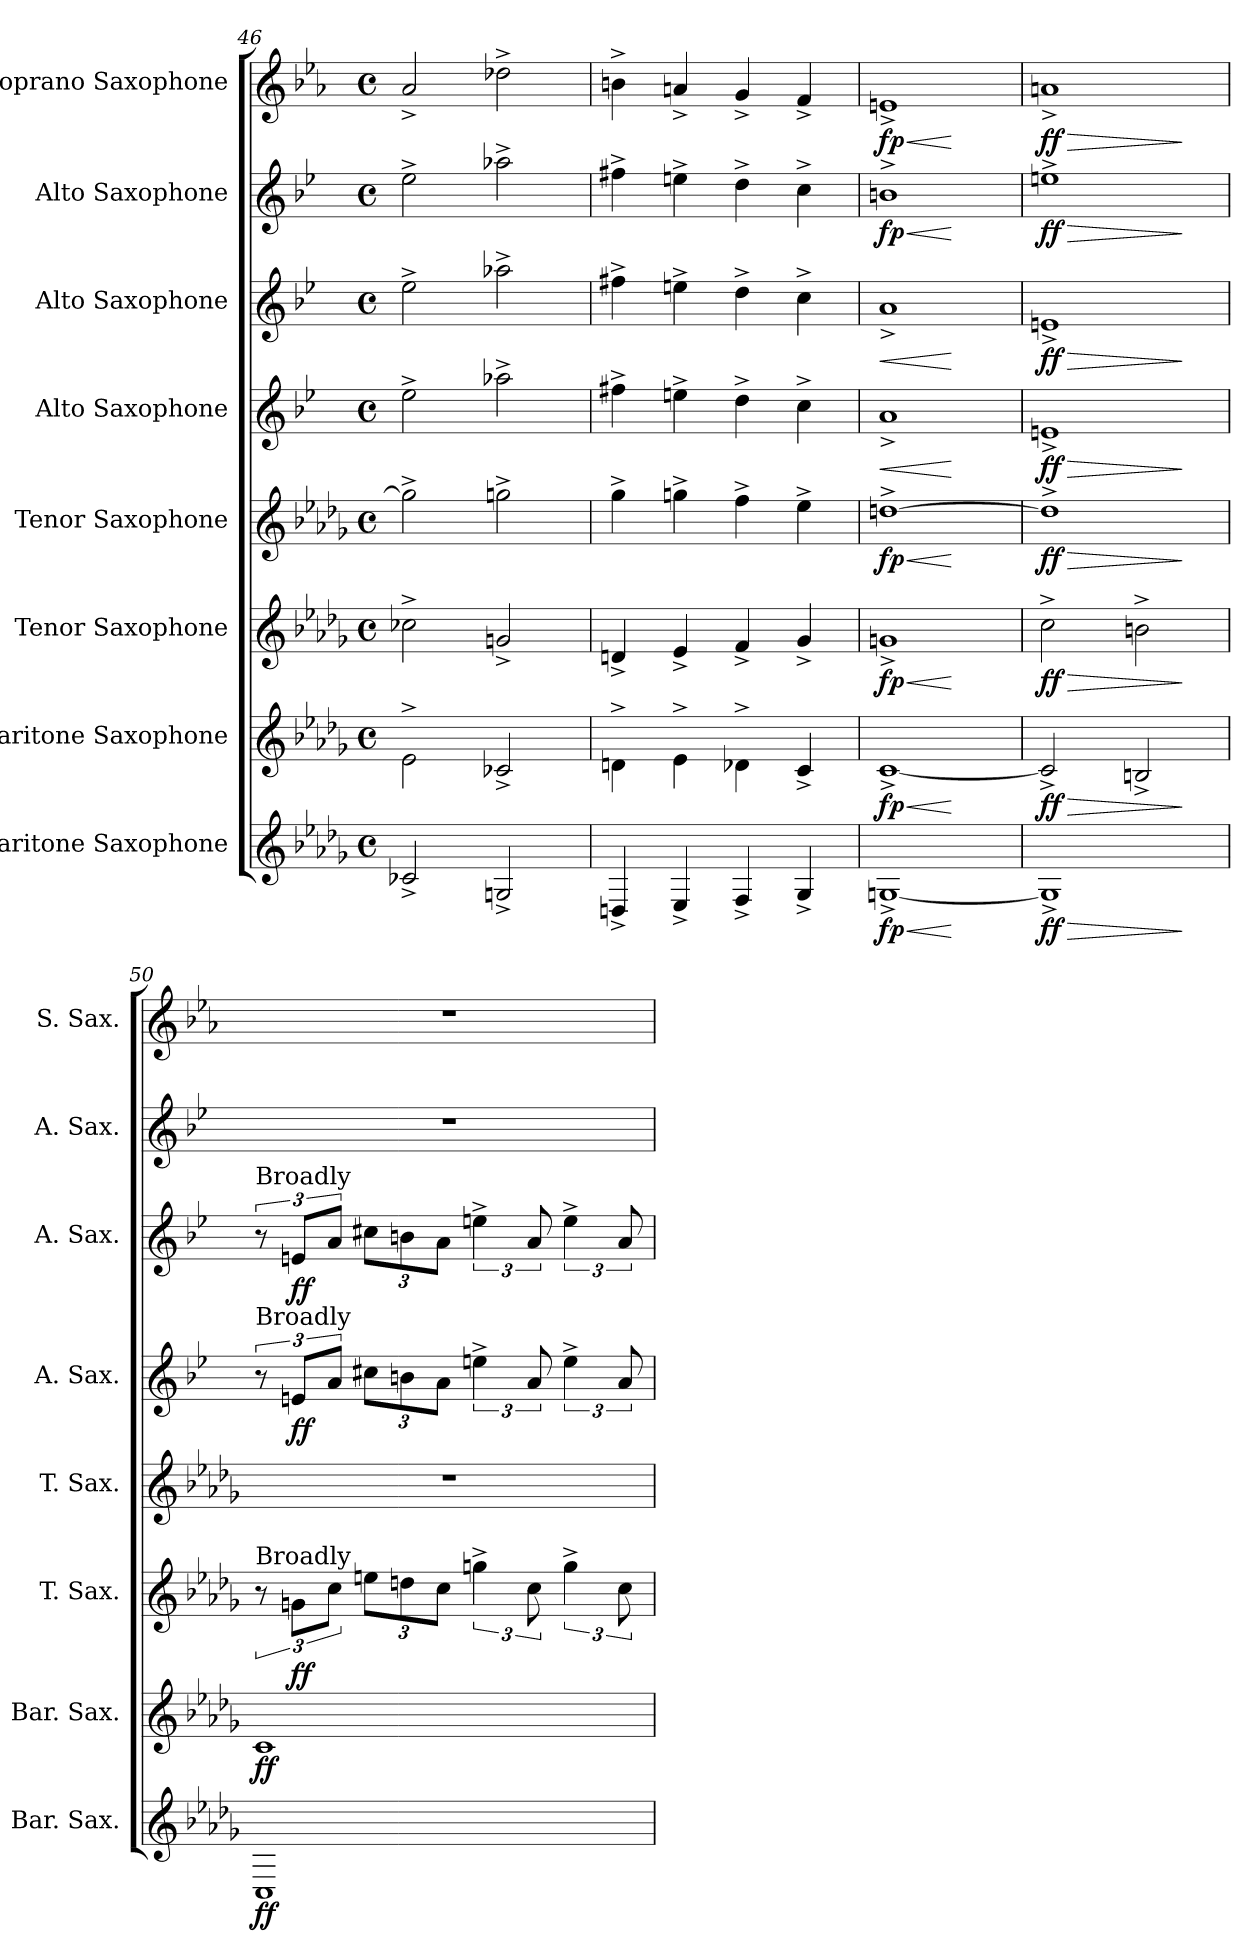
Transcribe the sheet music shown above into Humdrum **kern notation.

**kern	**dynam	**kern	**dynam	**kern	**dynam	**kern	**dynam	**kern	**dynam	**kern	**dynam	**kern	**dynam	**kern	**dynam
*part8	*part8	*part7	*part7	*part6	*part6	*part5	*part5	*part4	*part4	*part3	*part3	*part2	*part2	*part1	*part1
*staff8	*staff8	*staff7	*staff7	*staff6	*staff6	*staff5	*staff5	*staff4	*staff4	*staff3	*staff3	*staff2	*staff2	*staff1	*staff1
*I"Baritone Saxophone	*	*I"Baritone Saxophone	*	*I"Tenor Saxophone	*	*I"Tenor Saxophone	*	*I"Alto Saxophone	*	*I"Alto Saxophone	*	*I"Alto Saxophone	*	*I"Soprano Saxophone	*
*I'Bar. Sax.	*	*I'Bar. Sax.	*	*I'T. Sax.	*	*I'T. Sax.	*	*I'A. Sax.	*	*I'A. Sax.	*	*I'A. Sax.	*	*I'S. Sax.	*
!!LO:PB:g=z
*clefG2	*	*clefG2	*	*clefG2	*	*clefG2	*	*clefG2	*	*clefG2	*	*clefG2	*	*clefG2	*
*ITrd12c21	*	*ITrd12c21	*	*ITrd8c14	*	*ITrd8c14	*	*ITrd5c9	*	*ITrd5c9	*	*ITrd5c9	*	*ITrd1c2	*
*k[b-e-a-d-g-]	*	*k[b-e-a-d-g-]	*	*k[b-e-a-d-g-]	*	*k[b-e-a-d-g-]	*	*k[b-e-a-d-g-]	*	*k[b-e-a-d-g-]	*	*k[b-e-a-d-g-]	*	*k[b-e-a-d-g-]	*
*M4/4	*	*M4/4	*	*M4/4	*	*M4/4	*	*M4/4	*	*M4/4	*	*M4/4	*	*M4/4	*
*met(c)	*	*met(c)	*	*met(c)	*	*met(c)	*	*met(c)	*	*met(c)	*	*met(c)	*	*met(c)	*
=46	=46	=46	=46	=46	=46	=46	=46	=46	=46	=46	=46	=46	=46	=46	=46
2C-X^/	.	2E-^\	.	2c-X^\	.	2g-^\]	.	2g-^\	.	2g-^\	.	2g-^\	.	2g-^/	.
2GGn^/	.	2C-X^/	.	2Gn^/	.	2gn^\	.	2cc-X^\	.	2cc-X^\	.	2cc-X^\	.	2cc-X^\	.
=47	=47	=47	=47	=47	=47	=47	=47	=47	=47	=47	=47	=47	=47	=47	=47
4DDn^/	.	4Dn^\	.	4Dn^/	.	4g-^\	.	4an^\	.	4an^\	.	4an^\	.	4an^\	.
4EE-^/	.	4E-^\	.	4E-^/	.	4gn^\	.	4gn^\	.	4gn^\	.	4gn^\	.	4gn^/	.
4FF^/	.	4D-X^\	.	4F^/	.	4f^\	.	4f^\	.	4f^\	.	4f^\	.	4f^/	.
4GG-^/	.	4C^/	.	4G-^/	.	4e-^\	.	4e-^\	.	4e-^\	.	4e-^\	.	4e-^/	.
=48	=48	=48	=48	=48	=48	=48	=48	=48	=48	=48	=48	=48	=48	=48	=48
!	!LO:HP:b	!	!LO:HP:b	!	!LO:HP:b	!	!LO:HP:b	!	!LO:HP:b	!	!LO:HP:b	!	!LO:HP:b	!	!LO:HP:b
!	!LO:DY:n=1:b	!	!LO:DY:n=1:b	!	!LO:DY:n=1:b	!	!LO:DY:n=1:b	!	!LO:DY:n=1:b	!	!	!	!	!	!
!	!	!	!	!	!	!	!	!	!LO:DY:n=2:b	!	!LO:DY:n=1:b	!	!	!	!
!	!	!	!	!	!	!	!	!	!	!	!LO:DY:n=2:b	!	!LO:DY:n=1:b	!	!LO:DY:n=1:b
[1GGn^	< fp	[1C^	< fp	1Gn^	< fp	[1dn^	< fp	1c^	< fp fp	1c^	< fp fp	1dn^	< fp	1dn^	< fp
.	[	.	[	.	[	.	[	.	[	.	[	.	[	.	[
=49	=49	=49	=49	=49	=49	=49	=49	=49	=49	=49	=49	=49	=49	=49	=49
!	!LO:HP:b	!	!LO:HP:b	!	!LO:HP:b	!	!LO:HP:b	!	!LO:HP:b	!	!LO:HP:b	!	!LO:HP:b	!	!LO:HP:b
!	!LO:DY:n=1:b	!	!LO:DY:n=1:b	!	!LO:DY:n=1:b	!	!LO:DY:n=1:b	!	!LO:DY:n=1:b	!	!LO:DY:n=1:b	!	!LO:DY:n=1:b	!	!LO:DY:n=1:b
1GG^]	> ff	2C^/]	> ff	2c^\	> ff	1d^]	> ff	1Gn^	> ff	1Gn^	> ff	1gn^	> ff	1gn^	> ff
.	.	2BBn^/	.	2Bn^\	.	.	.	.	.	.	.	.	.	.	.
.	]	.	]	.	]	.	]	.	]	.	]	.	]	.	]
=50	=50	=50	=50	=50	=50	=50	=50	=50	=50	=50	=50	=50	=50	=50	=50
!	!	!	!	!	!	!	!	!	!	!LO:TX:a:t=Broadly	!	!	!	!	!
!	!	!	!	!	!	!	!	!LO:TX:a:t=Broadly	!	!	!	!	!	!	!
!	!	!	!	!LO:TX:a:t=Broadly	!	!	!	!	!	!	!	!	!	!	!
!	!LO:DY:b	!	!LO:DY:b	!	!	!	!	!	!	!	!	!	!	!	!
1CC	ff	1C	ff	12r	.	1r	.	12r	.	12r	.	1r	.	1r	.
!	!	!	!	!	!LO:DY:b	!	!	!	!LO:DY:b	!	!LO:DY:b	!	!	!	!
.	.	.	.	12Gn\L	ff	.	.	12Gn/L	ff	12Gn/L	ff	.	.	.	.
.	.	.	.	12c\J	.	.	.	12c/J	.	12c/J	.	.	.	.	.
*	*	*	*	*Xbrackettup	*	*	*	*Xbrackettup	*	*Xbrackettup	*	*	*	*	*
.	.	.	.	12en\L	.	.	.	12en\L	.	12en\L	.	.	.	.	.
.	.	.	.	12dn\	.	.	.	12dn\	.	12dn\	.	.	.	.	.
.	.	.	.	12c\J	.	.	.	12c\J	.	12c\J	.	.	.	.	.
*	*	*	*	*brackettup	*	*	*	*brackettup	*	*brackettup	*	*	*	*	*
.	.	.	.	6gn^\	.	.	.	6gn^\	.	6gn^\	.	.	.	.	.
.	.	.	.	12c\	.	.	.	12c/	.	12c/	.	.	.	.	.
.	.	.	.	6g^\	.	.	.	6g^\	.	6g^\	.	.	.	.	.
.	.	.	.	12c\	.	.	.	12c/	.	12c/	.	.	.	.	.
=	=	=	=	=	=	=	=	=	=	=	=	=	=	=	=
*-	*-	*-	*-	*-	*-	*-	*-	*-	*-	*-	*-	*-	*-	*-	*-
